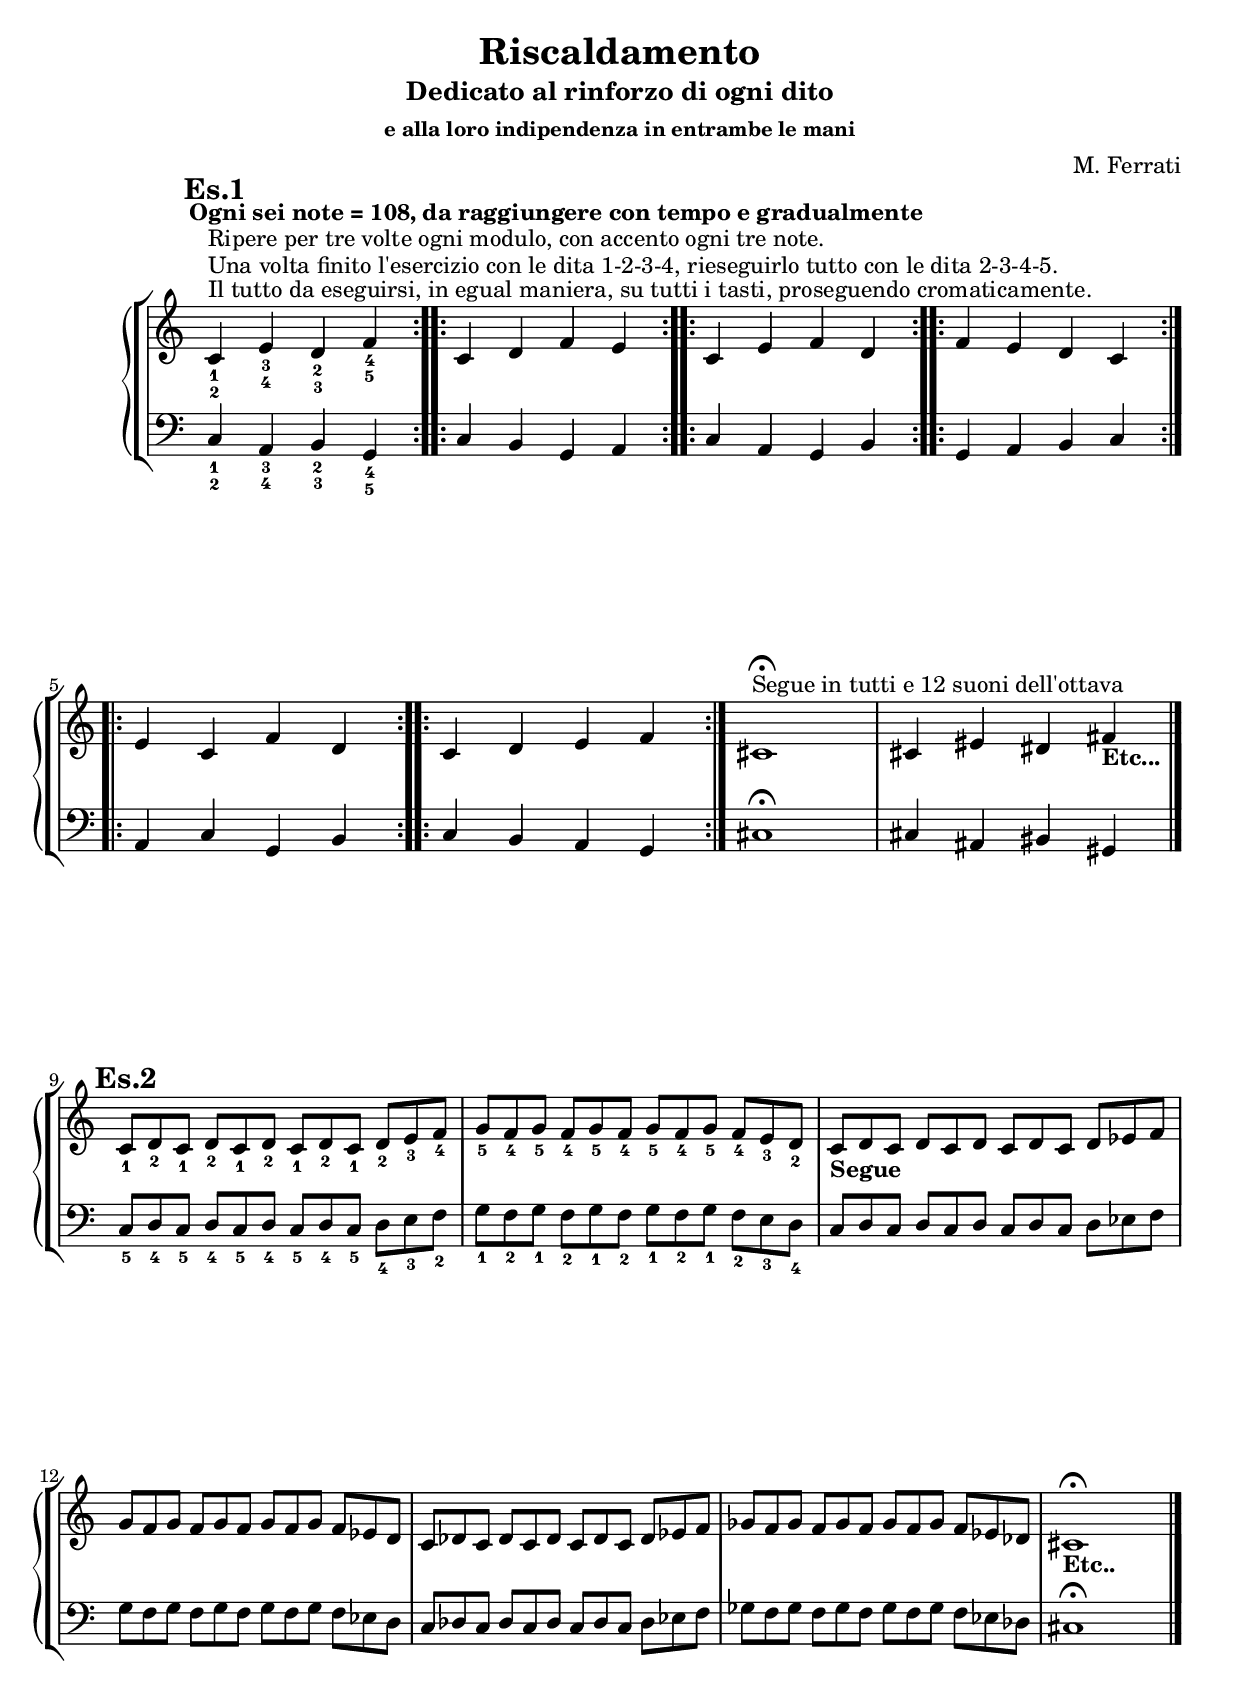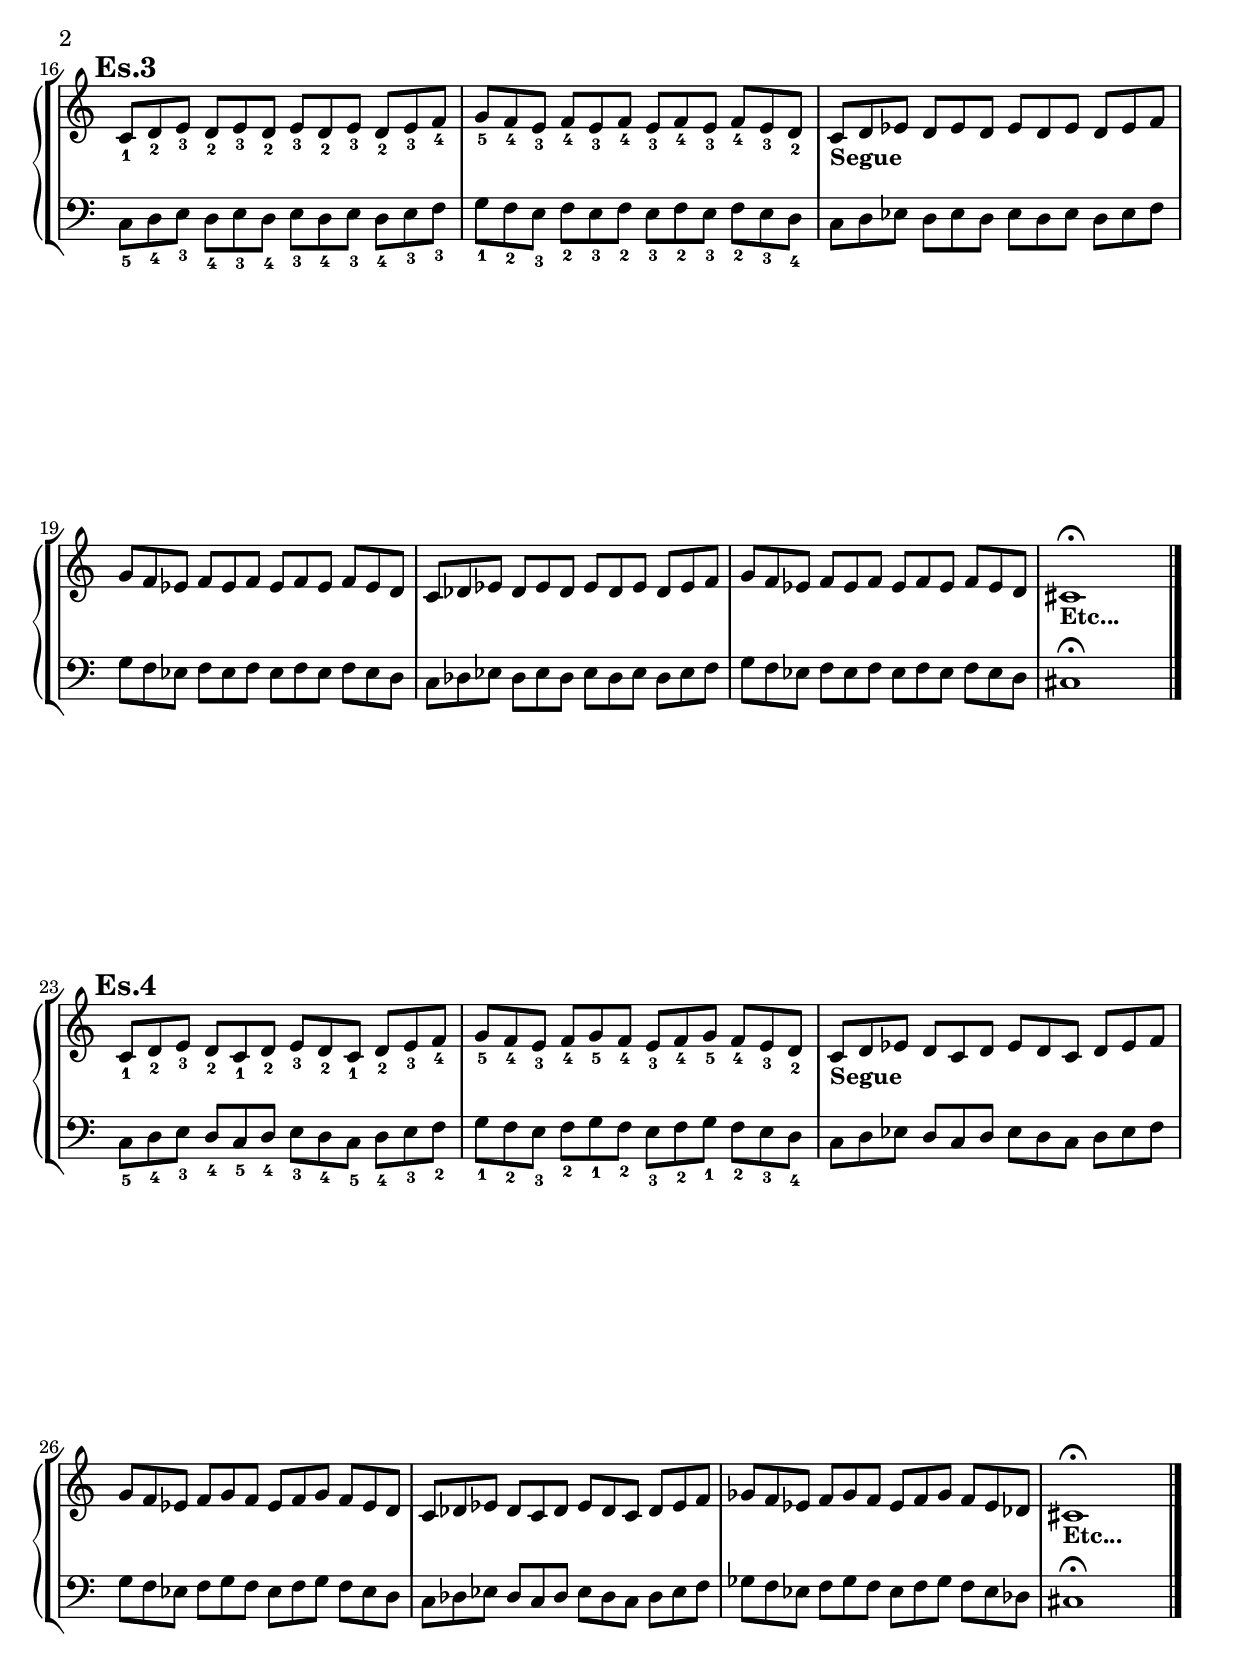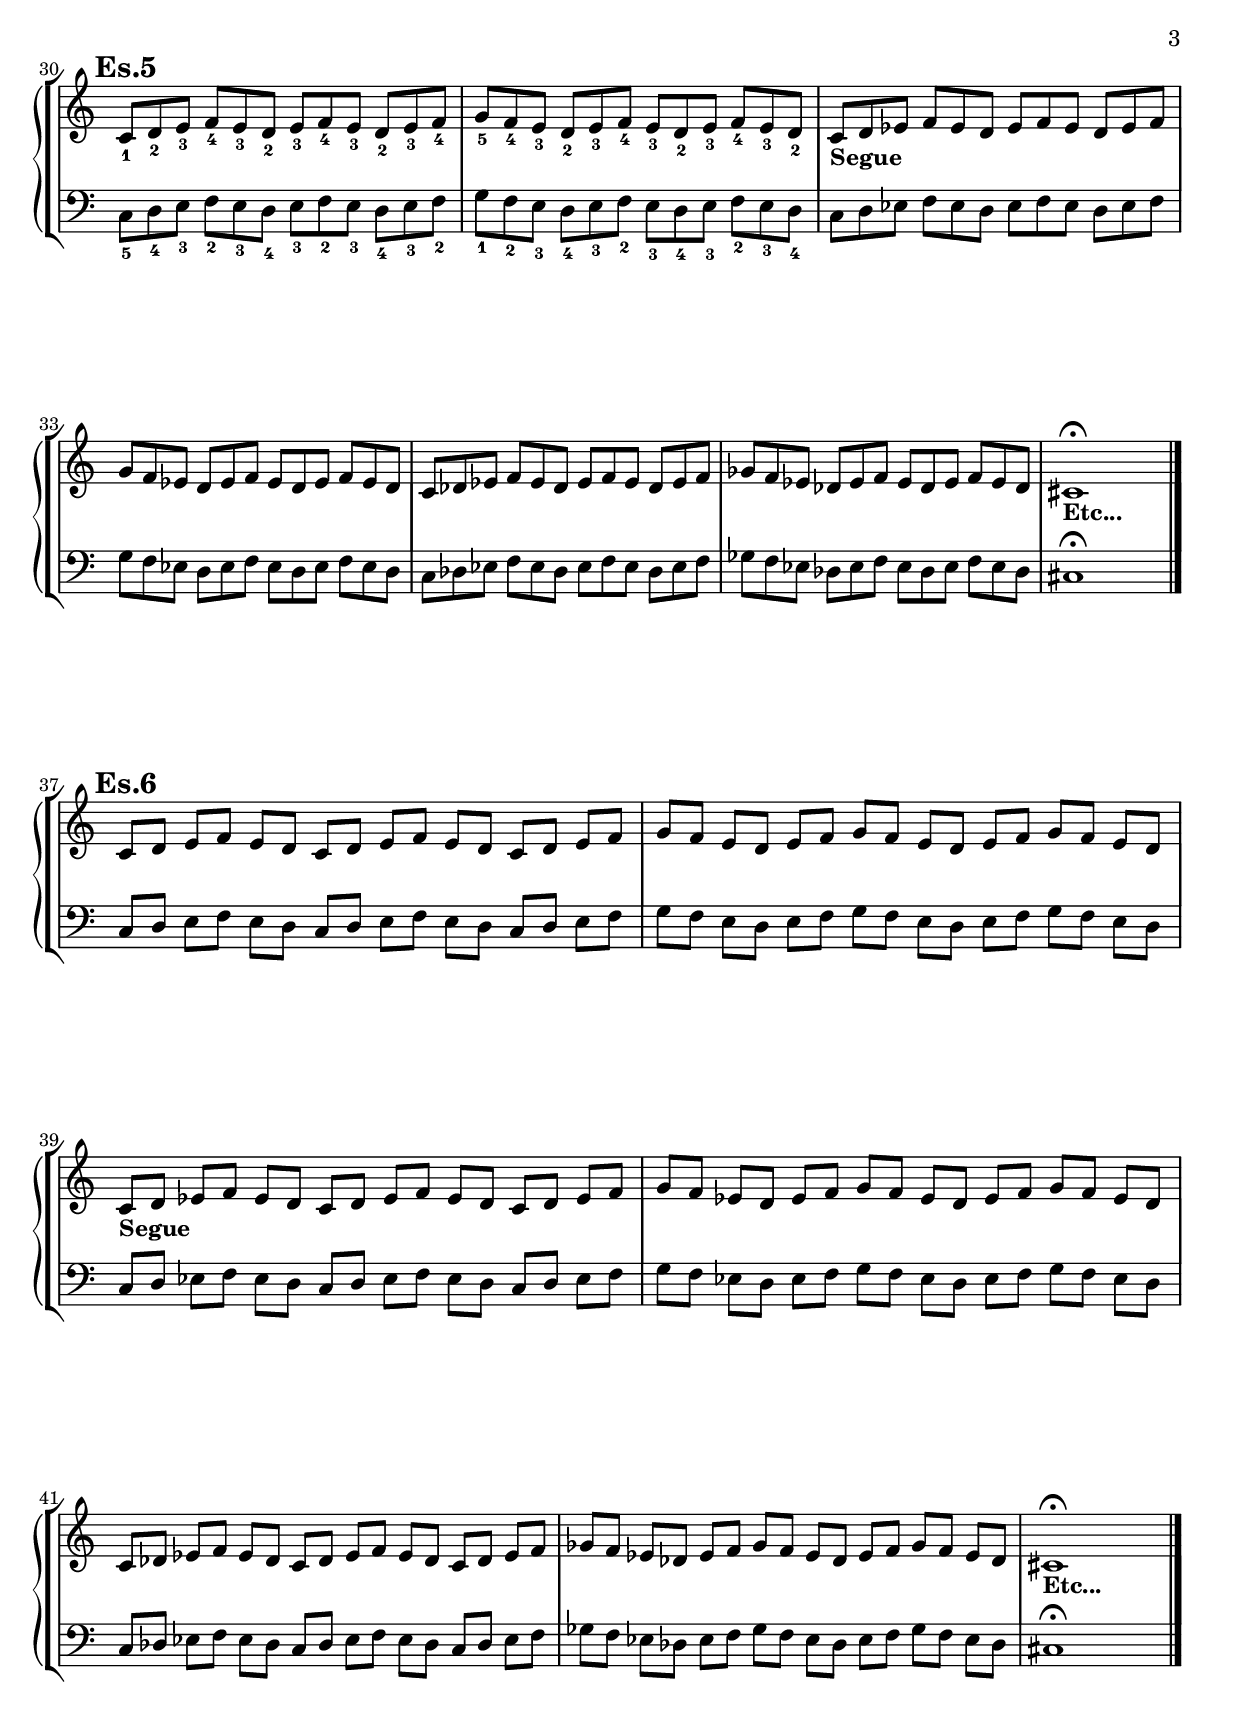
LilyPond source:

\header {
	title = "Riscaldamento"
	subtitle = "Dedicato al rinforzo di ogni dito"
	subsubtitle = "e alla loro indipendenza in entrambe le mani"
	composer = "M. Ferrati"

	% I campi seguenti sono centrati in fondo
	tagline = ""
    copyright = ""
}

primodx = \relative
	{
	\mark \markup {\bold"Es.1"}
	\omit Staff.TimeSignature
	\tempo "Ogni sei note = 108, da raggiungere con tempo e gradualmente"
	\clef treble
	\repeat volta 3 { c'^\markup{"Il tutto da eseguirsi, in egual maniera, su tutti i tasti, proseguendo cromaticamente."}^\markup{"Una volta finito l'esercizio con le dita 1-2-3-4, rieseguirlo tutto con le dita 2-3-4-5."}^\markup{"Ripere per tre volte ogni modulo, con accento ogni tre note."}_1_2 e_3_4 d_2_3 f_4_5 }
	\repeat volta 3 { c d f e }
	\repeat volta 3 { c e f d }
	\repeat volta 3 { f e d c }
	\repeat volta 3 { e c f d }
	\repeat volta 3 { c d e f }
	cis1^\markup{"Segue in tutti e 12 suoni dell'ottava"}\fermata
	cis4 eis dis fis_\markup{\bold "Etc..."}\break \bar "|."
	}

primosx = \relative
	{
	\omit Staff.TimeSignature
	\clef bass
	\repeat volta 3 { c4_1_2 a_3_4 b_2_3 g_4_5 }
	\repeat volta 3 { c b g a }
	\repeat volta 3 { c a g b }
	\repeat volta 3 { g a b c }
	\repeat volta 3 { a c g b }
	\repeat volta 3 { c b a g }
	cis1\fermata
	cis4 ais bis gis \bar"|."
	}

secondodx = \relative 
	{
	\mark \markup {\bold"Es.2"}
	\time 12/8	
	\omit Staff.TimeSignature
	\clef treble
	
	c'8_1 d_2 c_1 d_2 c_1 d_2 c_1 d_2 c_1 d_2 e_3 f_4
	g_5 f_4 g_5 f_4 g_5 f_4 g_5 f_4 g_5 f_4 e_3 d_2
	c_\markup{\bold "Segue"} d c d c d c d c d ees f
	g f g f g f g f g f ees d
	c des c des c des c des c des ees f
	ges f ges f ges f ges f ges f ees des
	cis1_\markup{\bold "Etc.."}\fermata \hide r2 \bar "|."
	}

secondosx = \relative
	{
	\omit Staff.TimeSignature
	\clef bass
	c8_5 d_4 c_5 d_4 c_5 d_4 c_5 d_4 c_5 d_4 e_3 f_2
	g_1 f_2 g_1 f_2 g_1 f_2 g_1 f_2 g_1 f_2 e_3 d_4
	c d c d c d c d c d ees f
	g f g f g f g f g f ees d
	c des c des c des c des c des ees f
	ges f ges f ges f ges f ges f ees des
	cis1\fermata \hide r2 \break \bar "|."
	}
	


terzodx = \relative
	{
	\mark \markup {\bold"Es.3"}
	\omit Staff.TimeSignature
	\clef treble
	c'8_1 d_2 e_3 d_2 e_3 d_2 e_3 d_2 e_3 d_2 e_3 f_4
	g_5 f_4 e_3 f_4 e_3 f_4 e_3 f_4 e_3 f_4 e_3 d_2
	c_\markup{\bold "Segue"} d ees d ees d ees d ees d ees f
	g f ees f ees f ees f ees f ees d
	c des ees des ees des ees des ees des ees f
	g f ees f ees f ees f ees f ees d
	cis1_\markup{\bold "Etc..."} \fermata \hide r2 \break \bar "|."
	}

terzosx = \relative
	{
	\clef bass
	\omit Staff.TimeSignature
	c8_5 d_4 e_3 d_4 e_3 d_4 e_3 d_4 e_3 d_4 e_3 f_3
	g_1 f_2 e_3 f_2 e_3 f_2 e_3 f_2 e_3 f_2 e_3 d_4
	c d ees d ees d ees d ees d ees f
	g f ees f ees f ees f ees f ees d
	c des ees des ees des ees des ees des ees f
	g f ees f ees f ees f ees f ees d
	cis1 \fermata \hide r2 \break \bar "|."
	}

quartodx = \relative
	{
	\mark \markup {\bold"Es.4"}
	\omit Staff.TimeSignature
	\clef treble
	c'8_1 d_2 e_3 d_2 c_1 d_2 e_3 d_2 c_1 d_2 e_3 f_4
	g_5 f_4 e_3 f_4 g_5 f_4 e_3 f_4 g_5 f_4 e_3 d_2
	c_\markup{\bold "Segue"} d ees d c d ees d c d ees f
	g f ees f g f ees f g f ees d
	c des ees des c des ees des c des ees f
	ges f ees f ges f ees f ges f ees des
	cis1_\markup{\bold "Etc..."} \fermata \hide r2 \break \bar "|."
	}

quartosx = \relative
	{
	\omit Staff.TimeSignature
	\clef bass
	c8_5 d_4 e_3 d_4 c_5 d_4 e_3 d_4 c_5 d_4 e_3 f_2
	g_1 f_2 e_3 f_2 g_1 f_2 e_3 f_2 g_1 f_2 e_3 d_4
	c d ees d c d ees d c d ees f
	g f ees f g f ees f g f ees d
	c des ees des c des ees des c des ees f
	ges f ees f ges f ees f ges f ees des
	cis1 \fermata \hide r2 \break \bar "|."
	}

quintodx = \relative
	{
	\mark \markup {\bold"Es.5"}
	\omit Staff.TimeSignature
	\clef treble
	c'8_1 d_2 e_3 f_4 e_3 d_2 e_3 f_4 e_3 d_2 e_3 f_4
	g_5 f_4 e_3 d_2 e_3 f_4 e_3 d_2 e_3 f_4 e_3 d_2
	c_\markup{\bold "Segue"} d ees f ees d ees f ees d ees f
	g f ees d ees f ees d ees f ees d
	c des ees f ees des ees f ees des ees f
	ges f ees des ees f ees des ees f ees des
	cis1_\markup{\bold "Etc..."} \fermata \hide r2 \break \bar "|."
	}

quintosx = \relative
	{
	\omit Staff.TimeSignature
	\clef bass
	c8_5 d_4 e_3 f_2 e_3 d_4 e_3 f_2 e_3 d_4 e_3 f_2
	g_1 f_2 e_3 d_4 e_3 f_2 e_3 d_4 e_3 f_2 e_3 d_4
	c d ees f ees d ees f ees d ees f
	g f ees d ees f ees d ees f ees d
	c des ees f ees des ees f ees des ees f
	ges f ees des ees f ees des ees f ees des
	cis1 \fermata \hide r2 \break \bar "|."
	}


sestodx = \relative
	{
	\mark \markup {\bold"Es.6"}
	\time 8/4
	\omit Staff.TimeSignature
	\clef treble
	c'8 d e f e d c d e f e d c d e f
	g f e d e f g f e d e f g f e d
	c_\markup{\bold "Segue"} d ees f ees d c d ees f ees d c d ees f
	g f ees d ees f g f ees d ees f g f ees d
	c des ees f ees des c des ees f ees des c des ees f
	ges f ees des ees f ges f ees des ees f ges f ees des
	cis1_\markup{\bold "Etc..."} \fermata \hide r2 \break \bar "|."
	}

sestosx = \relative
	{
	\omit Staff.TimeSignature
	\clef bass
	c8 d e f e d c d e f e d c d e f
	g f e d e f g f e d e f g f e d
	c d ees f ees d c d ees f ees d c d ees f
	g f ees d ees f g f ees d ees f g f ees d
	c des ees f ees des c des ees f ees des c des ees f
	ges f ees des ees f ges f ees des ees f ges f ees des
	cis1 \fermata \hide r2 \break \bar "|."
	}


%devo studiare bene se è meglio /with {instrumentName = "es1"} o /murk /markup {"es1"}

\score {
	\new StaffGroup {
		<<
			\new PianoStaff	%\with { instrumentName = "Es.1" }
				<<
					\new Staff = "primodx" \primodx
					\new Staff = "primosx" \primosx
				>>
		>>
		<<
			\new PianoStaff %\with { instrumentName = "Es.2" }
				<<
					\new Staff = "secondodx" \secondodx
					\new Staff = "secondosx" \secondosx
				>>
		>>
		<<
			\new PianoStaff %\with { instrumentName = "Es.3" }
				<<
					\new Staff = "terzodx" \terzodx
					\new Staff = "terzosx" \terzosx
				>>
		>>
		<<
			\new PianoStaff %with { instrumentName = "Es.4" }
				<<
					\new Staff = "quartodx" \quartodx
					\new Staff = "quartosx" \quartosx
				>>
		>>
		<<
			\new PianoStaff %with { instrumentName = "Es.5" }
				<<
					\new Staff = "quintodx" \quintodx
					\new Staff = "quintosx" \quintosx
				>>
		>>
		<<
			\new PianoStaff %with { instrumentName = "Es.5" }
				<<
					\new Staff = "sestodx" \sestodx
					\new Staff = "sestosx" \sestosx
				>>
		>>
	}
	\layout{}
	\midi{}
}